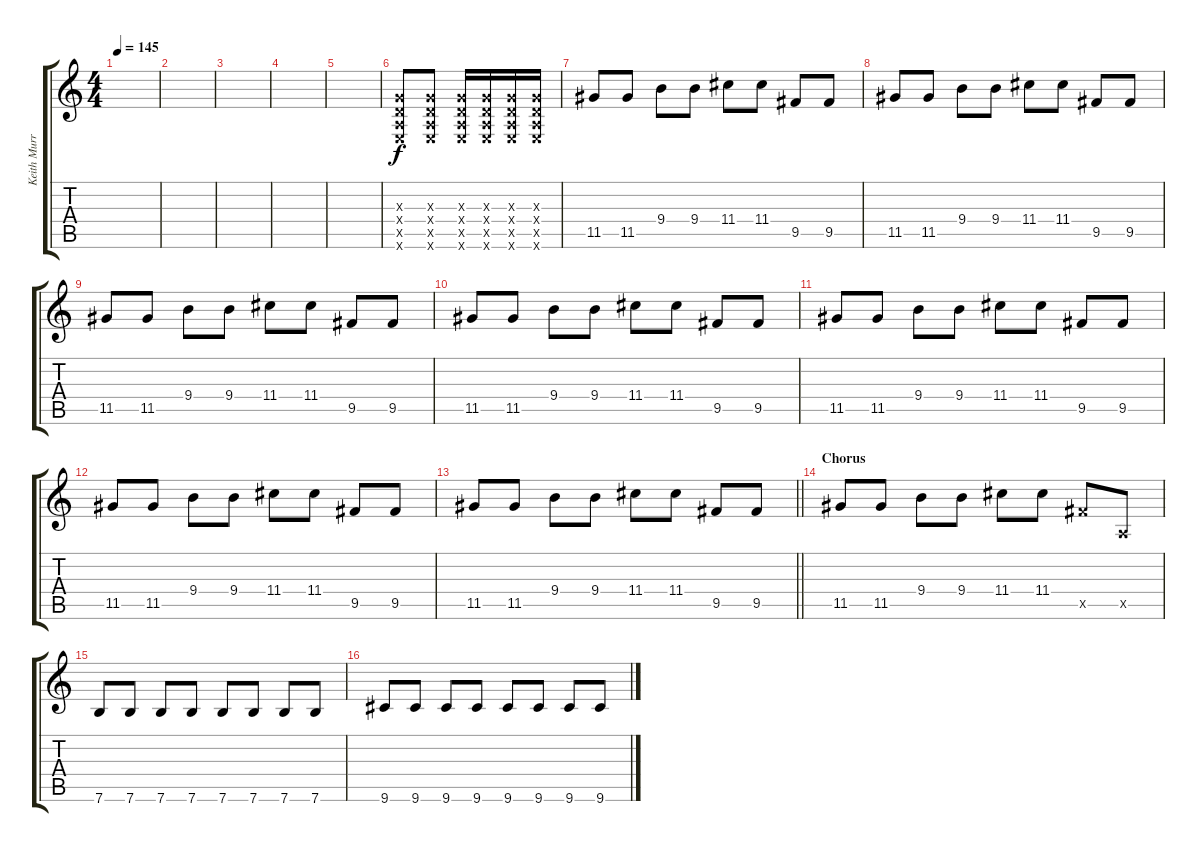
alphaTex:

\track ("Keith Murray - Guitar" "Keith Murr") {instrument overdrivenguitar}
\staff {score tabs}
\tuning (E4 B3 G3 D3 A2 E2) {hide}
\ts (4 4)
\tempo 145
\clef g2
\ks c
|
|
|
|
|
(0.3{x} 0.4{x} 0.5{x} 0.6{x}).8{volume 16} (0.3{x} 0.4{x} 0.5{x} 0.6{x}).8 (0.3{x} 0.4{x} 0.5{x} 0.6{x}).16 (0.3{x} 0.4{x} 0.5{x} 0.6{x}).16 (0.3{x} 0.4{x} 0.5{x} 0.6{x}).16 (0.3{x} 0.4{x} 0.5{x} 0.6{x}).16 |
11.5.8{volume 13} 11.5.8 9.4.8 9.4.8 11.4.8 11.4.8 9.5.8 9.5.8 |
11.5.8 11.5.8 9.4.8 9.4.8 11.4.8 11.4.8 9.5.8 9.5.8 |
11.5.8 11.5.8 9.4.8 9.4.8 11.4.8 11.4.8 9.5.8 9.5.8 |
11.5.8 11.5.8 9.4.8 9.4.8 11.4.8 11.4.8 9.5.8 9.5.8 |
11.5.8 11.5.8 9.4.8 9.4.8 11.4.8 11.4.8 9.5.8 9.5.8 |
11.5.8 11.5.8 9.4.8 9.4.8 11.4.8 11.4.8 9.5.8 9.5.8 |
\barLineRight lightlight
11.5.8 11.5.8 9.4.8 9.4.8 11.4.8 11.4.8 9.5.8 9.5.8 |
\section ("" "Chorus")
11.5.8 11.5.8 9.4.8 9.4.8 11.4.8 11.4.8 9.5{x}.8 0.5{x}.8 |
7.6.8 7.6.8 7.6.8 7.6.8 7.6.8 7.6.8 7.6.8 7.6.8 |
9.6.8 9.6.8 9.6.8 9.6.8 9.6.8 9.6.8 9.6.8 9.6.8
